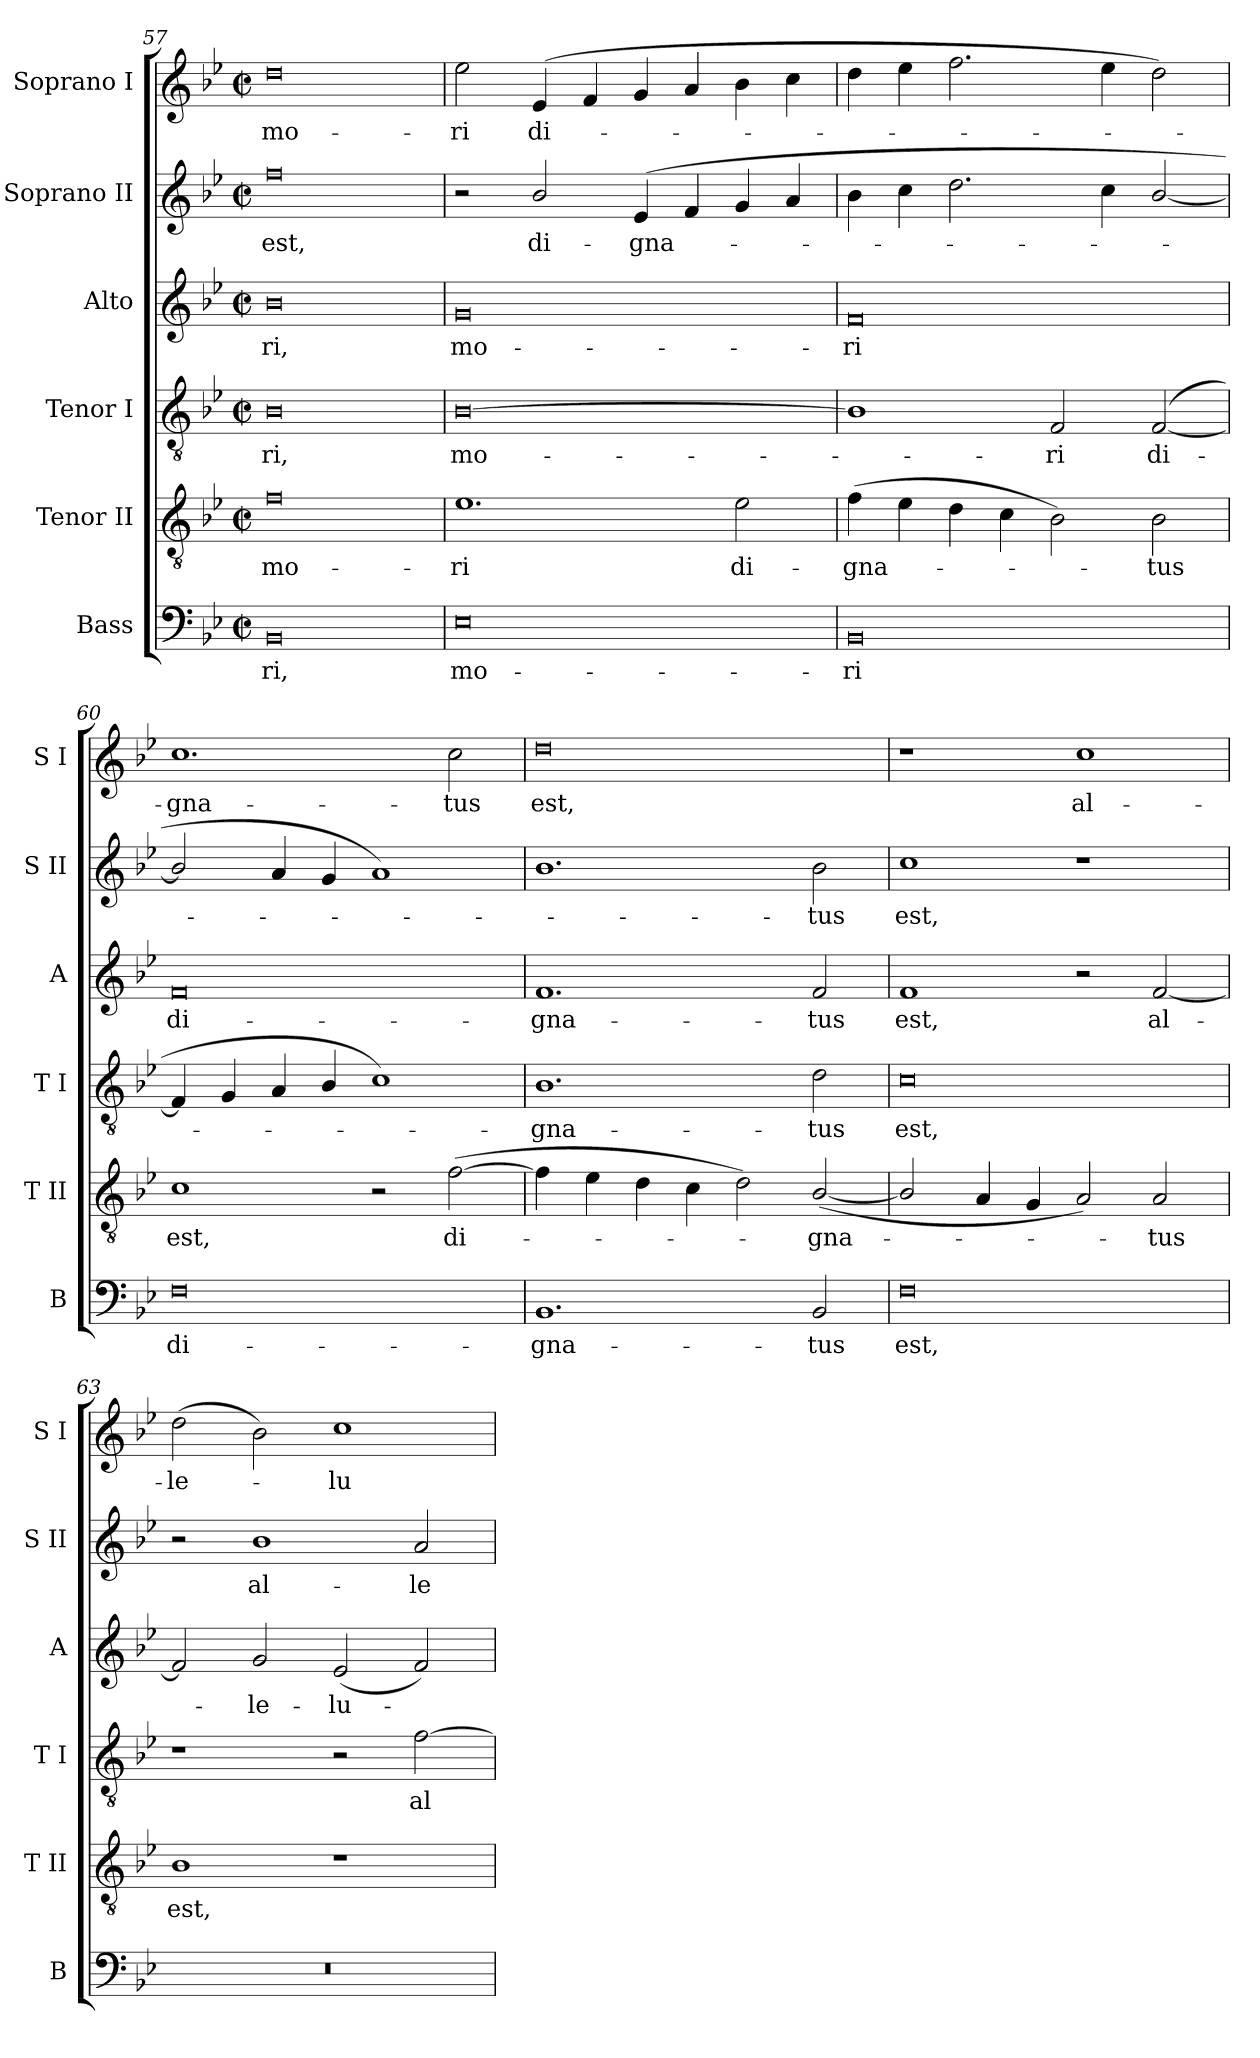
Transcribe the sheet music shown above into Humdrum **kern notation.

**kern	**text	**kern	**text	**kern	**text	**kern	**text	**kern	**text	**kern	**text
*part6	*part6	*part5	*part5	*part4	*part4	*part3	*part3	*part2	*part2	*part1	*part1
*staff6	*staff6	*staff5	*staff5	*staff4	*staff4	*staff3	*staff3	*staff2	*staff2	*staff1	*staff1
*I"Bass	*	*I"Tenor II	*	*I"Tenor I	*	*I"Alto	*	*I"Soprano II	*	*I"Soprano I	*
*I'B	*	*I'T II	*	*I'T I	*	*I'A	*	*I'S II	*	*I'S I	*
!!LO:LB:g=z
*clefF4	*	*clefGv2	*	*clefGv2	*	*clefG2	*	*clefG2	*	*clefG2	*
*k[b-e-]	*	*k[b-e-]	*	*k[b-e-]	*	*k[b-e-]	*	*k[b-e-]	*	*k[b-e-]	*
*B-:	*	*B-:	*	*B-:	*	*B-:	*	*B-:	*	*B-:	*
*M4/2	*	*M4/2	*	*M4/2	*	*M4/2	*	*M4/2	*	*M4/2	*
*met(c|)	*	*met(c|)	*	*met(c|)	*	*met(c|)	*	*met(c|)	*	*met(c|)	*
=57	=57	=57	=57	=57	=57	=57	=57	=57	=57	=57	=57
!	!LO:LY:b	!	!LO:LY:b	!	!LO:LY:b	!	!LO:LY:b	!	!LO:LY:b	!	!LO:LY:b
0BB-	-ri,	0f	mo-	0B-	-ri,	0b-	-ri,	0ff	est,	0dd	mo-
=58	=58	=58	=58	=58	=58	=58	=58	=58	=58	=58	=58
!	!LO:LY:b	!	!LO:LY:b	!	!LO:LY:b	!	!LO:LY:b	!	!	!	!LO:LY:b
0E-	mo-	1.e-	-ri	[0B-	mo-	0g	mo-	2r	.	2ee-	-ri
!	!	!	!	!	!	!	!	!	!LO:LY:b	!	!LO:LY:b
.	.	.	.	.	.	.	.	2b-/	di-	(<4e-	di-
.	.	.	.	.	.	.	.	.	.	4f	.
!	!	!	!	!	!	!	!	!	!LO:LY:b	!	!
.	.	.	.	.	.	.	.	(<4e-	-gna-	4g	.
.	.	.	.	.	.	.	.	4f	.	4a	.
!	!	!	!LO:LY:b	!	!	!	!	!	!	!	!
.	.	2e-	di-	.	.	.	.	4g	.	4b-	.
.	.	.	.	.	.	.	.	4a	.	4cc	.
=59	=59	=59	=59	=59	=59	=59	=59	=59	=59	=59	=59
!	!LO:LY:b	!	!LO:LY:b	!	!	!	!LO:LY:b	!	!	!	!
0BB-	-ri	(>4f	-gna-	1B-]	.	0f	-ri	4b-	.	4dd	.
.	.	4e-	.	.	.	.	.	4cc	.	4ee-	.
.	.	4d	.	.	.	.	.	2.dd	.	2.ff	.
.	.	4c	.	.	.	.	.	.	.	.	.
!	!	!	!	!	!LO:LY:b	!	!	!	!	!	!
.	.	2B-)	.	2F	ri	.	.	.	.	.	.
.	.	.	.	.	.	.	.	4cc	.	4ee-	.
!	!	!	!LO:LY:b	!	!LO:LY:b	!	!	!	!	!	!
.	.	2B-	tus	(<[2F	di-	.	.	[2b-/	.	2dd)	.
=60	=60	=60	=60	=60	=60	=60	=60	=60	=60	=60	=60
!	!LO:LY:b	!	!LO:LY:b	!	!	!	!LO:LY:b	!	!	!	!LO:LY:b
0F	di-	1c	est,	4F]	.	0f	di-	2b-/]	.	1.cc	gna-
.	.	.	.	4G	.	.	.	.	.	.	.
.	.	.	.	4A	.	.	.	4a	.	.	.
.	.	.	.	4B-/	.	.	.	4g	.	.	.
.	.	2r	.	1c)	.	.	.	1a)	.	.	.
!	!	!	!LO:LY:b	!	!	!	!	!	!	!	!LO:LY:b
.	.	(>[2f	di-	.	.	.	.	.	.	2cc	-tus
=61	=61	=61	=61	=61	=61	=61	=61	=61	=61	=61	=61
!	!LO:LY:b	!	!	!	!LO:LY:b	!	!LO:LY:b	!	!	!	!LO:LY:b
1.BB-	-gna-	4f]	.	1.B-	gna-	1.f	-gna-	1.b-	.	0dd	est,
.	.	4e-	.	.	.	.	.	.	.	.	.
.	.	4d	.	.	.	.	.	.	.	.	.
.	.	4c	.	.	.	.	.	.	.	.	.
.	.	2d)	.	.	.	.	.	.	.	.	.
!	!LO:LY:b	!	!LO:LY:b	!	!LO:LY:b	!	!LO:LY:b	!	!LO:LY:b	!	!
2BB-	-tus	(<[2B-/	gna-	2d	-tus	2f	-tus	2b-	tus	.	.
=62	=62	=62	=62	=62	=62	=62	=62	=62	=62	=62	=62
!	!LO:LY:b	!	!	!	!LO:LY:b	!	!LO:LY:b	!	!LO:LY:b	!	!
0F	est,	2B-/]	.	0c	est,	1f	est,	1cc	est,	1r	.
.	.	4A	.	.	.	.	.	.	.	.	.
.	.	4G	.	.	.	.	.	.	.	.	.
!	!	!	!	!	!	!	!	!	!	!	!LO:LY:b
.	.	2A)	.	.	.	2r	.	1r	.	1cc	al-
!	!	!	!LO:LY:b	!	!	!	!LO:LY:b	!	!	!	!
.	.	2A	tus	.	.	[2f	al-	.	.	.	.
=63	=63	=63	=63	=63	=63	=63	=63	=63	=63	=63	=63
!	!	!	!LO:LY:b	!	!	!	!	!	!	!	!LO:LY:b
0r	.	1B-	est,	1r	.	2f]	.	2r	.	(>2dd	-le-
!	!	!	!	!	!	!	!LO:LY:b	!	!LO:LY:b	!	!
.	.	.	.	.	.	2g	le-	1b-	al-	2b-)	.
!	!	!	!	!	!	!	!LO:LY:b	!	!	!	!LO:LY:b
.	.	1r	.	2r	.	(<2e-	-lu-	.	.	1cc	lu
!	!	!	!	!	!LO:LY:b	!	!	!	!LO:LY:b	!	!
.	.	.	.	[2f	al-	2f)	.	2a	-le-	.	.
=	=	=	=	=	=	=	=	=	=	=	=
*-	*-	*-	*-	*-	*-	*-	*-	*-	*-	*-	*-
